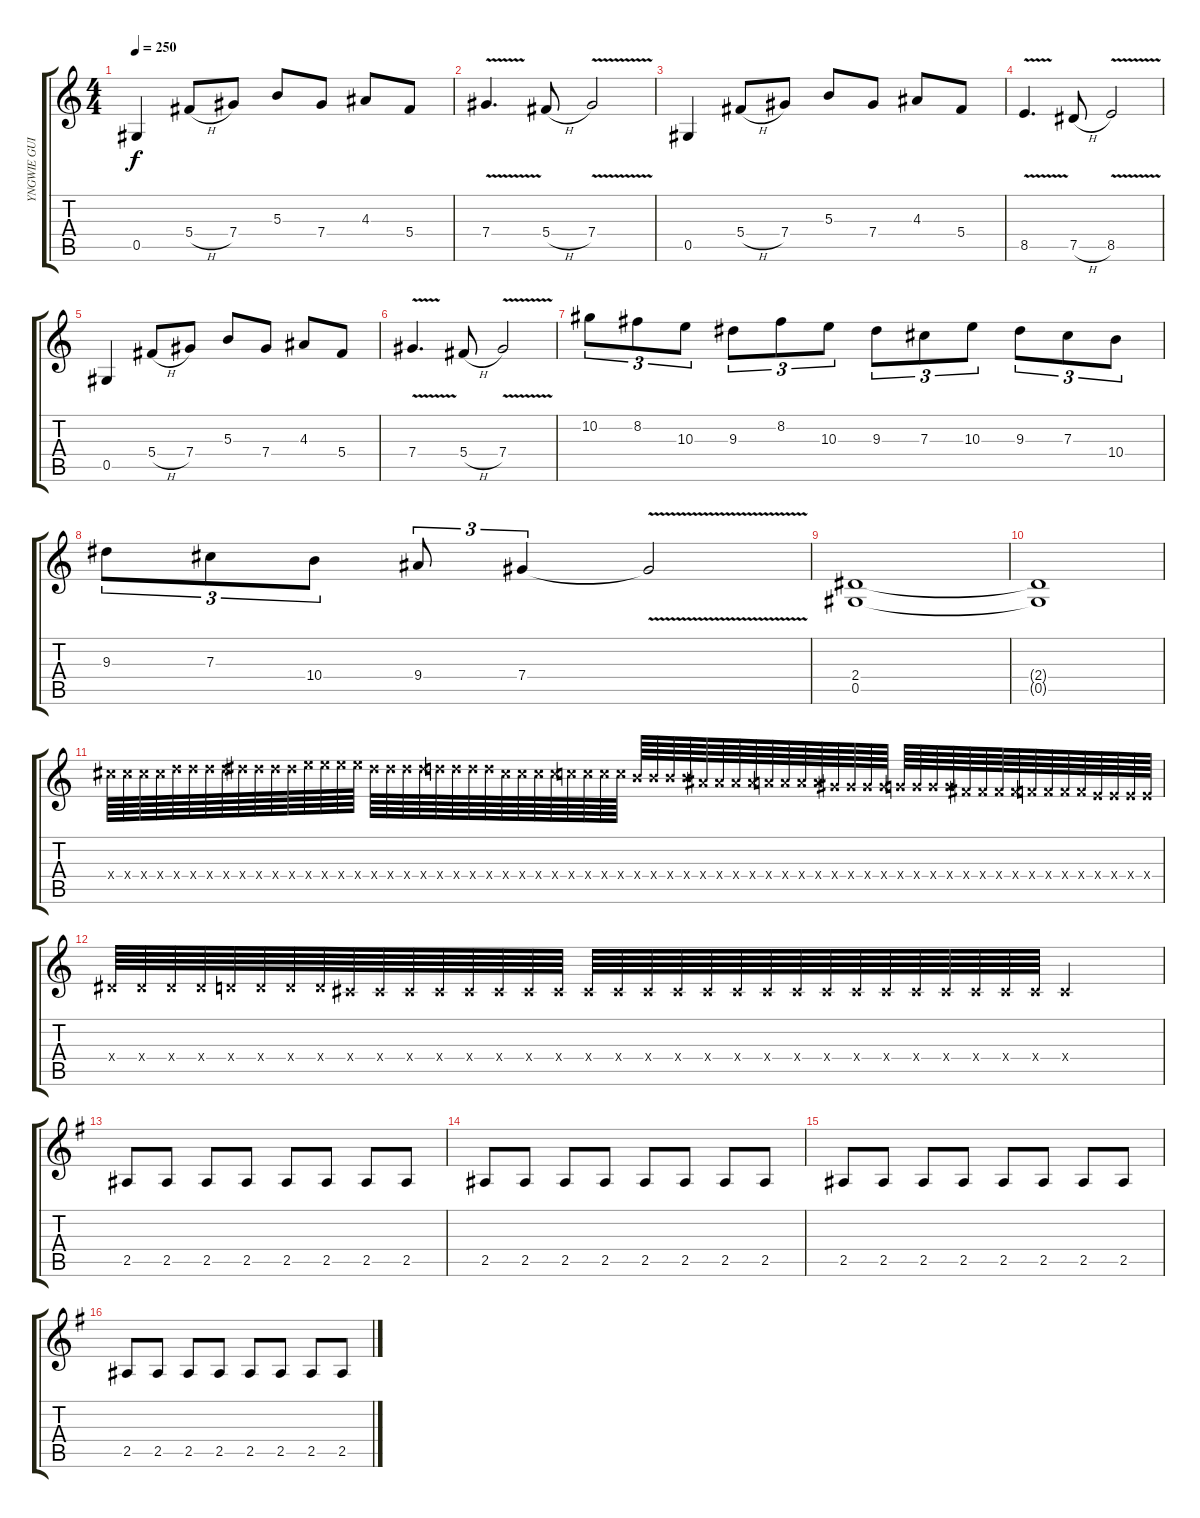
\track ("YNGWIE GUITAR 1" "YNGWIE GUI") {instrument overdrivenguitar}
\staff {score tabs}
\tuning (Eb4 Bb3 Gb3 Db3 Ab2 Eb2) {hide}
\ts (4 4)
\tempo 250
\clef g2
\ks aminor
0.5.4{dy f} 5.4{h}.8 7.4.8 5.3.8 7.4.8 4.3.8 5.4.8 |
7.4{v}.4{d} 5.4{h}.8 7.4{v}.2 |
0.5.4 5.4{h}.8 7.4.8 5.3.8 7.4.8 4.3.8 5.4.8 |
8.5{v}.4{d} 7.5{h}.8 8.5{v}.2 |
0.5.4 5.4{h}.8 7.4.8 5.3.8 7.4.8 4.3.8 5.4.8 |
7.4{v}.4{d} 5.4{h}.8 7.4{v}.2 |
10.2.8{tu (3 2)} 8.2.8{tu (3 2)} 10.3.8{tu (3 2)} 9.3.8{tu (3 2)} 8.2.8{tu (3 2)} 10.3.8{tu (3 2)} 9.3.8{tu (3 2)} 7.3.8{tu (3 2)} 10.3.8{tu (3 2)} 9.3.8{tu (3 2)} 7.3.8{tu (3 2)} 10.4.8{tu (3 2)} |
9.3.8{tu (3 2)} 7.3.8{tu (3 2)} 10.4.8{tu (3 2)} 9.4.8{tu (3 2)} 7.4.4{tu (3 2)} 7.4{v t}.2 |
(2.4 0.5).1 |
(2.4{t} 0.5{t}).1 |
12.4{x}.64 12.4{x}.64 12.4{x}.64 12.4{x}.64 13.4{x}.64 13.4{x}.64 13.4{x}.64 13.4{x}.64 14.4{x}.64 14.4{x}.64 14.4{x}.64 14.4{x}.64 15.4{x}.64 15.4{x}.64 15.4{x}.64 15.4{x}.64 14.4{x}.64 14.4{x}.64 14.4{x}.64 14.4{x}.64 13.4{x}.64 13.4{x}.64 13.4{x}.64 13.4{x}.64 12.4{x}.64 12.4{x}.64 12.4{x}.64 12.4{x}.64 11.4{x}.64 11.4{x}.64 11.4{x}.64 11.4{x}.64 10.4{x}.64 10.4{x}.64 10.4{x}.64 10.4{x}.64 9.4{x}.64 9.4{x}.64 9.4{x}.64 9.4{x}.64 8.4{x}.64 8.4{x}.64 8.4{x}.64 8.4{x}.64 7.4{x}.64 7.4{x}.64 7.4{x}.64 7.4{x}.64 6.4{x}.64 6.4{x}.64 6.4{x}.64 6.4{x}.64 5.4{x}.64 5.4{x}.64 5.4{x}.64 5.4{x}.64 4.4{x}.64 4.4{x}.64 4.4{x}.64 4.4{x}.64 3.4{x}.64 3.4{x}.64 3.4{x}.64 3.4{x}.64 |
2.4{x}.64 2.4{x}.64 2.4{x}.64 2.4{x}.64 1.4{x}.64 1.4{x}.64 1.4{x}.64 1.4{x}.64 0.4{x}.64 0.4{x}.64 0.4{x}.64 0.4{x}.64 0.4{x}.64 0.4{x}.64 0.4{x}.64 0.4{x}.64 0.4{x}.64 0.4{x}.64 0.4{x}.64 0.4{x}.64 0.4{x}.64 0.4{x}.64 0.4{x}.64 0.4{x}.64 0.4{x}.64 0.4{x}.64 0.4{x}.64 0.4{x}.64 0.4{x}.64 0.4{x}.64 0.4{x}.64 0.4{x}.64 0.4{x}.2 |
\ks eminor
2.5.8 2.5.8 2.5.8 2.5.8 2.5.8 2.5.8 2.5.8 2.5.8 |
2.5.8 2.5.8 2.5.8 2.5.8 2.5.8 2.5.8 2.5.8 2.5.8 |
2.5.8 2.5.8 2.5.8 2.5.8 2.5.8 2.5.8 2.5.8 2.5.8 |
2.5.8 2.5.8 2.5.8 2.5.8 2.5.8 2.5.8 2.5.8 2.5.8
